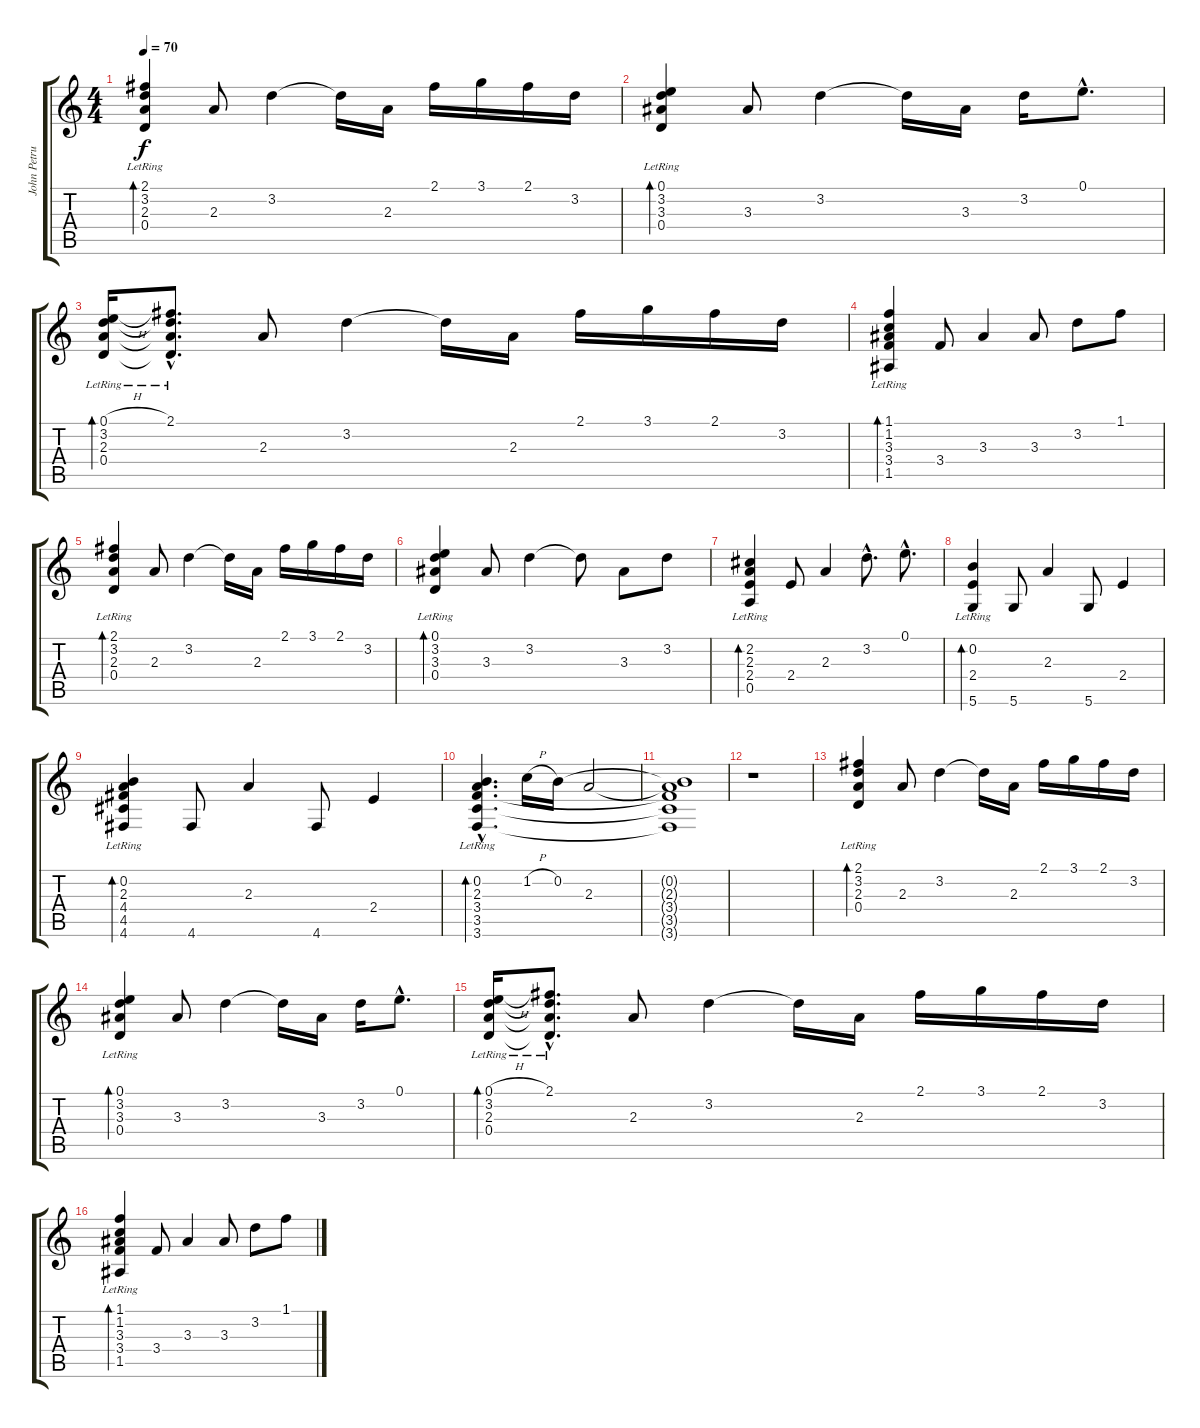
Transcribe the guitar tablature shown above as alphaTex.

\track ("John Petrucci" "John Petru") {instrument acousticguitarsteel}
\staff {score tabs}
\tuning (E4 B3 G3 D3 A2 D2) {hide}
\ts (4 4)
\tempo 70
\clef g2
\ks c
(2.1{lr} 3.2{lr} 2.3{lr} 0.4{lr}).4{bd 120 dy f instrument acousticguitarsteel} 2.3.8 3.2.4 3.2{t}.16 2.3.16 2.1.16 3.1.16 2.1.16 3.2.16 |
(0.1{lr} 3.2{lr} 3.3{lr} 0.4{lr}).4{bd 120} 3.3.8 3.2.4 3.2{t}.16 3.3.16 3.2.16 0.1{hac}.8{d} |
(0.1{h} 3.2{lr} 2.3{lr} 0.4{lr}).16{bd 120} (2.1{hac lr} 3.2{hac t} 2.3{hac t} 0.4{hac t}).8{d} 2.3.8 3.2.4 3.2{t}.16 2.3.16 2.1.16 3.1.16 2.1.16 3.2.16 |
(1.1{lr} 1.2{lr} 3.3{lr} 3.4{lr} 1.5{lr}).4{bd 60} 3.4.8 3.3.4 3.3.8 3.2.8 1.1.8 |
(2.1{lr} 3.2{lr} 2.3{lr} 0.4{lr}).4{bd 120} 2.3.8 3.2.4 3.2{t}.16 2.3.16 2.1.16 3.1.16 2.1.16 3.2.16 |
(0.1{lr} 3.2{lr} 3.3{lr} 0.4{lr}).4{bd 120} 3.3.8 3.2.4 3.2{t}.8 3.3.8 3.2.8 |
(2.2{lr} 2.3{lr} 2.4{lr} 0.5{lr}).4{bd 120} 2.4.8 2.3.4 3.2{hac}.8{d} 0.1{hac}.8{d} |
(0.2{lr} 2.4{lr} 5.6).4{bd 120} 5.6.8 2.3.4 5.6.8 2.4.4 |
(0.2{lr} 2.3{lr} 4.4{lr} 4.5{lr} 4.6{lr}).4{bd 120} 4.6.8 2.3.4 4.6.8 2.4.4 |
(0.2{hac lr} 2.3{hac lr} 3.4{hac lr} 3.5{hac lr} 3.6{hac lr}).4{d bd 120} 1.2{h}.16 0.2.16 2.3.2 |
(0.2{t} 2.3{t} 3.4{t} 3.5{t} 3.6{t}).1 |
r.1 |
(2.1{lr} 3.2{lr} 2.3{lr} 0.4{lr}).4{bd 120} 2.3.8 3.2.4 3.2{t}.16 2.3.16 2.1.16 3.1.16 2.1.16 3.2.16 |
(0.1{lr} 3.2{lr} 3.3{lr} 0.4{lr}).4{bd 120} 3.3.8 3.2.4 3.2{t}.16 3.3.16 3.2.16 0.1{hac}.8{d} |
(0.1{h} 3.2{lr} 2.3{lr} 0.4{lr}).16{bd 120} (2.1{hac lr} 3.2{hac t} 2.3{hac t} 0.4{hac t}).8{d} 2.3.8 3.2.4 3.2{t}.16 2.3.16 2.1.16 3.1.16 2.1.16 3.2.16 |
(1.1{lr} 1.2{lr} 3.3{lr} 3.4{lr} 1.5{lr}).4{bd 60} 3.4.8 3.3.4 3.3.8 3.2.8 1.1.8
